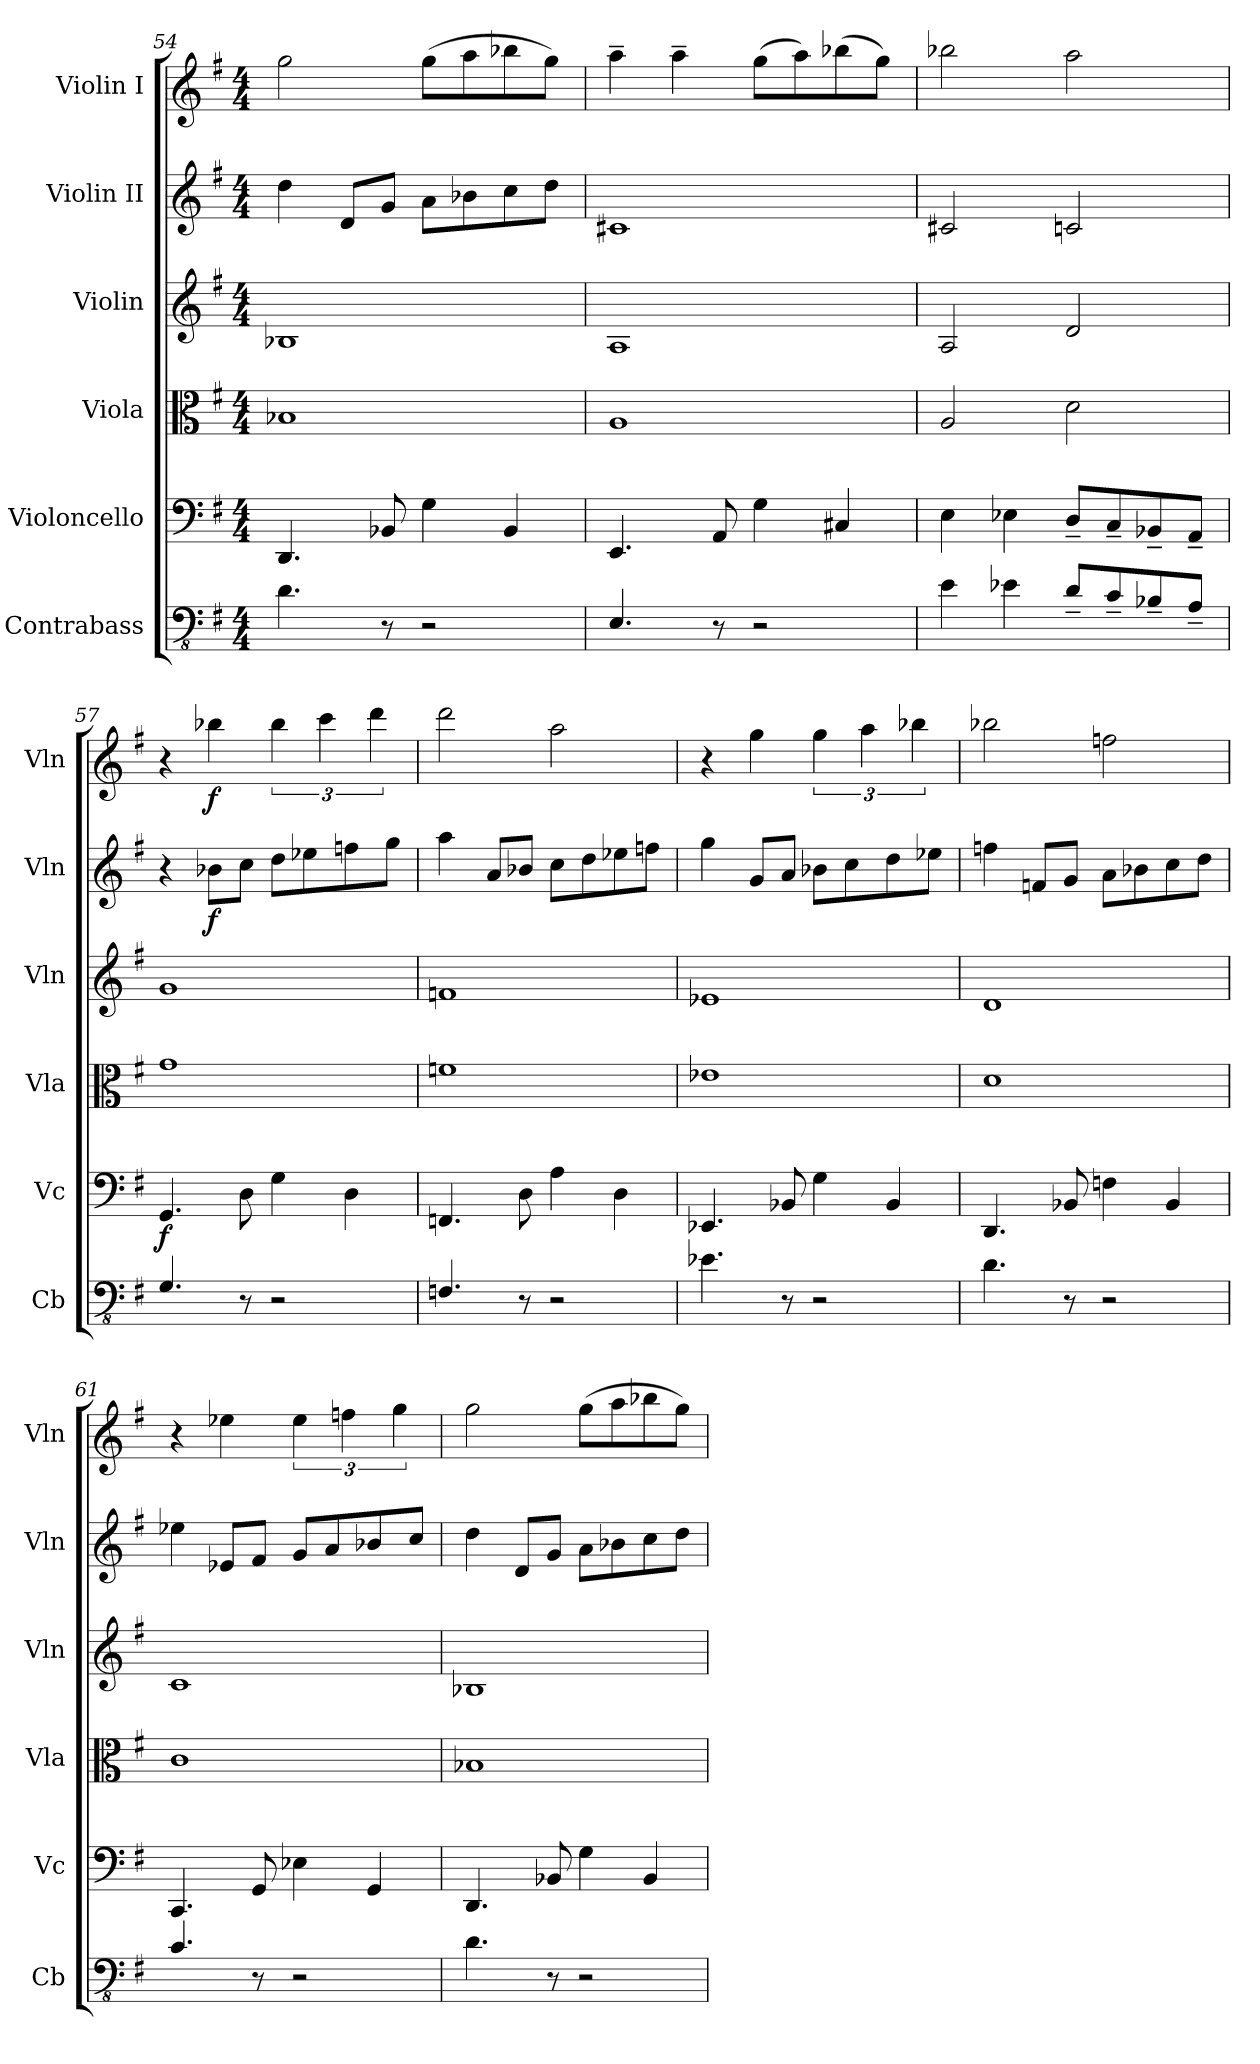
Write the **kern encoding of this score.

**kern	**kern	**dynam	**kern	**kern	**kern	**dynam	**kern	**dynam
*part6	*part5	*part5	*part4	*part3	*part2	*part2	*part1	*part1
*staff6	*staff5	*staff5	*staff4	*staff3	*staff2	*staff2	*staff1	*staff1
*I"Contrabass	*I"Violoncello	*	*I"Viola	*I"Violin	*I"Violin II	*	*I"Violin I	*
*I'Cb	*I'Vc	*	*I'Vla	*I'Vln	*I'Vln	*	*I'Vln	*
!!LO:PB:g=z
*clefFv4	*clefF4	*	*clefC3	*clefG2	*clefG2	*	*clefG2	*
*ITrd7c12	*	*	*	*	*	*	*	*
*k[f#]	*k[f#]	*	*k[f#]	*k[f#]	*k[f#]	*	*k[f#]	*
*M4/4	*M4/4	*	*M4/4	*M4/4	*M4/4	*	*M4/4	*
=54	=54	=54	=54	=54	=54	=54	=54	=54
4.DD\	4.DD/	.	1B-X	1B-X	4dd\	.	2gg\	.
.	.	.	.	.	8d/L	.	.	.
8r	8BB-X/	.	.	.	8g/J	.	.	.
2r	4G\	.	.	.	8a\L	.	(>8gg\L	.
.	.	.	.	.	8b-X\	.	8aa\	.
.	4BB-/	.	.	.	8cc\	.	8bb-X\	.
.	.	.	.	.	8dd\J	.	8gg\J)	.
=55	=55	=55	=55	=55	=55	=55	=55	=55
4.EEE/	4.EE/	.	1A	1A	1c#X	.	4aa~\	.
.	.	.	.	.	.	.	4aa~\	.
8r	8AA/	.	.	.	.	.	.	.
2r	4G\	.	.	.	.	.	(>8gg\L	.
.	.	.	.	.	.	.	8aa\)	.
.	4C#X/	.	.	.	.	.	(>8bb-X\	.
.	.	.	.	.	.	.	8gg\J)	.
=56	=56	=56	=56	=56	=56	=56	=56	=56
4EE\	4E\	.	2A/	2A/	2c#X/	.	2bb-X\	.
4EE-X\	4E-X\	.	.	.	.	.	.	.
8DD~/L	8D~/L	.	2d\	2d/	2cn/	.	2aa\	.
8CC~/	8C~/	.	.	.	.	.	.	.
8BBB-X~/	8BB-X~/	.	.	.	.	.	.	.
8AAA~/J	8AA~/J	.	.	.	.	.	.	.
=57	=57	=57	=57	=57	=57	=57	=57	=57
!	!	!LO:DY:b	!	!	!	!	!	!
4.GGG/	4.GG/	f	1g	1g	4r	.	4r	.
!	!	!	!	!	!	!LO:DY:b	!	!LO:DY:b
.	.	.	.	.	8b-X\L	f	4bb-X\	f
8r	8D\	.	.	.	8cc\J	.	.	.
2r	4G\	.	.	.	8dd\L	.	6bb-\	.
.	.	.	.	.	8ee-X\	.	.	.
.	.	.	.	.	.	.	6ccc\	.
.	4D\	.	.	.	8ffn\	.	.	.
.	.	.	.	.	.	.	6ddd\	.
.	.	.	.	.	8gg\J	.	.	.
!!LO:LB:g=z
=58	=58	=58	=58	=58	=58	=58	=58	=58
4.FFFn/	4.FFn/	.	1fn	1fn	4aa\	.	2ddd\	.
.	.	.	.	.	8a/L	.	.	.
8r	8D\	.	.	.	8b-X/J	.	.	.
2r	4A\	.	.	.	8cc\L	.	2aa\	.
.	.	.	.	.	8dd\	.	.	.
.	4D\	.	.	.	8ee-X\	.	.	.
.	.	.	.	.	8ffn\J	.	.	.
=59	=59	=59	=59	=59	=59	=59	=59	=59
4.EE-X\	4.EE-X/	.	1e-X	1e-X	4gg\	.	4r	.
.	.	.	.	.	8g/L	.	4gg\	.
8r	8BB-X/	.	.	.	8a/J	.	.	.
2r	4G\	.	.	.	8b-X\L	.	6gg\	.
.	.	.	.	.	8cc\	.	.	.
.	.	.	.	.	.	.	6aa\	.
.	4BB-/	.	.	.	8dd\	.	.	.
.	.	.	.	.	.	.	6bb-X\	.
.	.	.	.	.	8ee-X\J	.	.	.
=60	=60	=60	=60	=60	=60	=60	=60	=60
4.DD\	4.DD/	.	1d	1d	4ffn\	.	2bb-X\	.
.	.	.	.	.	8fn/L	.	.	.
8r	8BB-X/	.	.	.	8g/J	.	.	.
2r	4Fn\	.	.	.	8a\L	.	2ffn\	.
.	.	.	.	.	8b-X\	.	.	.
.	4BB-/	.	.	.	8cc\	.	.	.
.	.	.	.	.	8dd\J	.	.	.
=61	=61	=61	=61	=61	=61	=61	=61	=61
4.CC/	4.CC/	.	1c	1c	4ee-X\	.	4r	.
.	.	.	.	.	8e-X/L	.	4ee-X\	.
8r	8GG/	.	.	.	8f#/J	.	.	.
2r	4E-X\	.	.	.	8g/L	.	6ee-\	.
.	.	.	.	.	8a/	.	.	.
.	.	.	.	.	.	.	6ffn\	.
.	4GG/	.	.	.	8b-X/	.	.	.
.	.	.	.	.	.	.	6gg\	.
.	.	.	.	.	8cc/J	.	.	.
!!LO:PB:g=z
=62	=62	=62	=62	=62	=62	=62	=62	=62
4.DD\	4.DD/	.	1B-X	1B-X	4dd\	.	2gg\	.
.	.	.	.	.	8d/L	.	.	.
8r	8BB-X/	.	.	.	8g/J	.	.	.
2r	4G\	.	.	.	8a\L	.	(>8gg\L	.
.	.	.	.	.	8b-X\	.	8aa\	.
.	4BB-/	.	.	.	8cc\	.	8bb-X\	.
.	.	.	.	.	8dd\J	.	8gg\J)	.
=	=	=	=	=	=	=	=	=
*-	*-	*-	*-	*-	*-	*-	*-	*-
